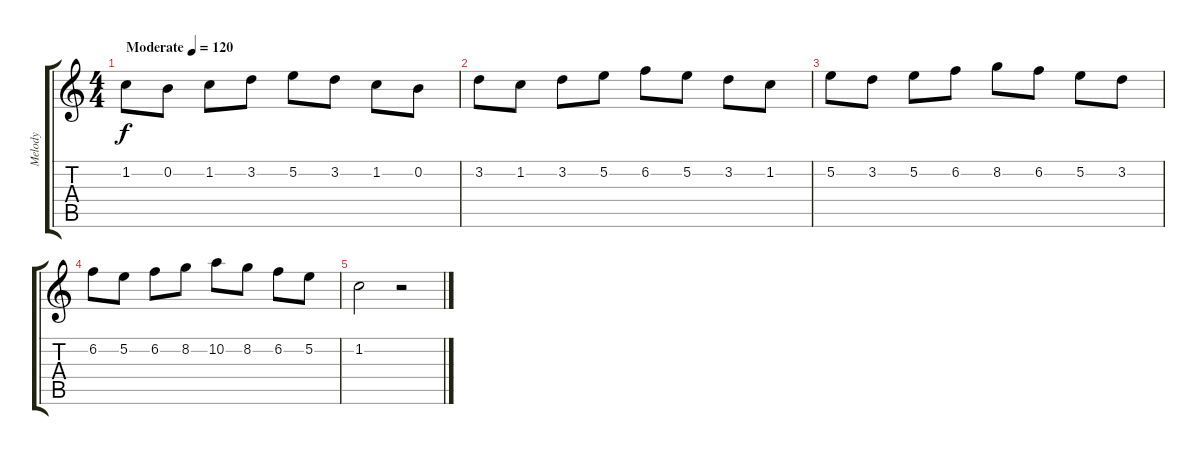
\track ("Melody" "Melody") {instrument acousticguitarsteel}
\staff {score tabs}
\tuning (E4 B3 G3 D3 A2 E2) {hide}
\ts (4 4)
\tempo (120 "Moderate")
\clef g2
\ks c
1.2.8{dy f instrument acousticguitarsteel} 0.2.8 1.2.8 3.2.8 5.2.8 3.2.8 1.2.8 0.2.8 |
3.2.8 1.2.8 3.2.8 5.2.8 6.2.8 5.2.8 3.2.8 1.2.8 |
5.2.8 3.2.8 5.2.8 6.2.8 8.2.8 6.2.8 5.2.8 3.2.8 |
6.2.8 5.2.8 6.2.8 8.2.8 10.2.8 8.2.8 6.2.8 5.2.8 |
1.2.2 r.2
